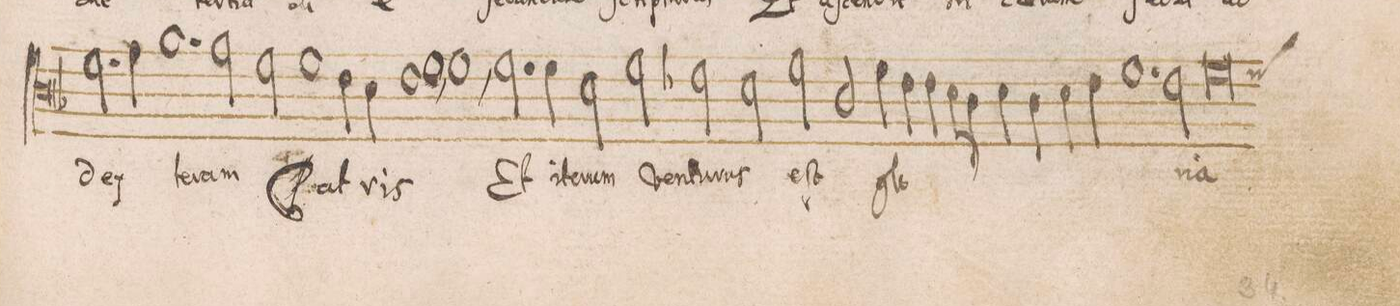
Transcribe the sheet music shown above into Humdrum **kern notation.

**kern	**text
*I"DISCANTVS	*
*clefC3	*
*k[b-]	*
*met(C|)	*
*M2/1	*
2.f\	dex-
4g\	.
1.a	.
=113-	=113-
2g\	-te-
2f\	-ram
1f\	Pa-
=114-	=114-
4e\	.
4d\	.
1e	.
=115-	=115-
1f,	-tris
1f,	Et
=116-	=116-
2.f\	i-
4f\	-te-
2d\	-rum
2f\	ven-
=117-	=117-
2e-X\	-tu-
2d\	-rus
2f\	eſt
2c/	[cum]
=118-	=118-
4f\	glo-
4eny\	.
4e\	.
8d\L	.
8c\J	.
4d\	.
4c\	.
4d\	.
4e\	.
=119-	=119-
1.f	.
2e\	-ri-
=120-	=120-
*custos:f	*
0f	-a
=121-	=121-
*-	*-
